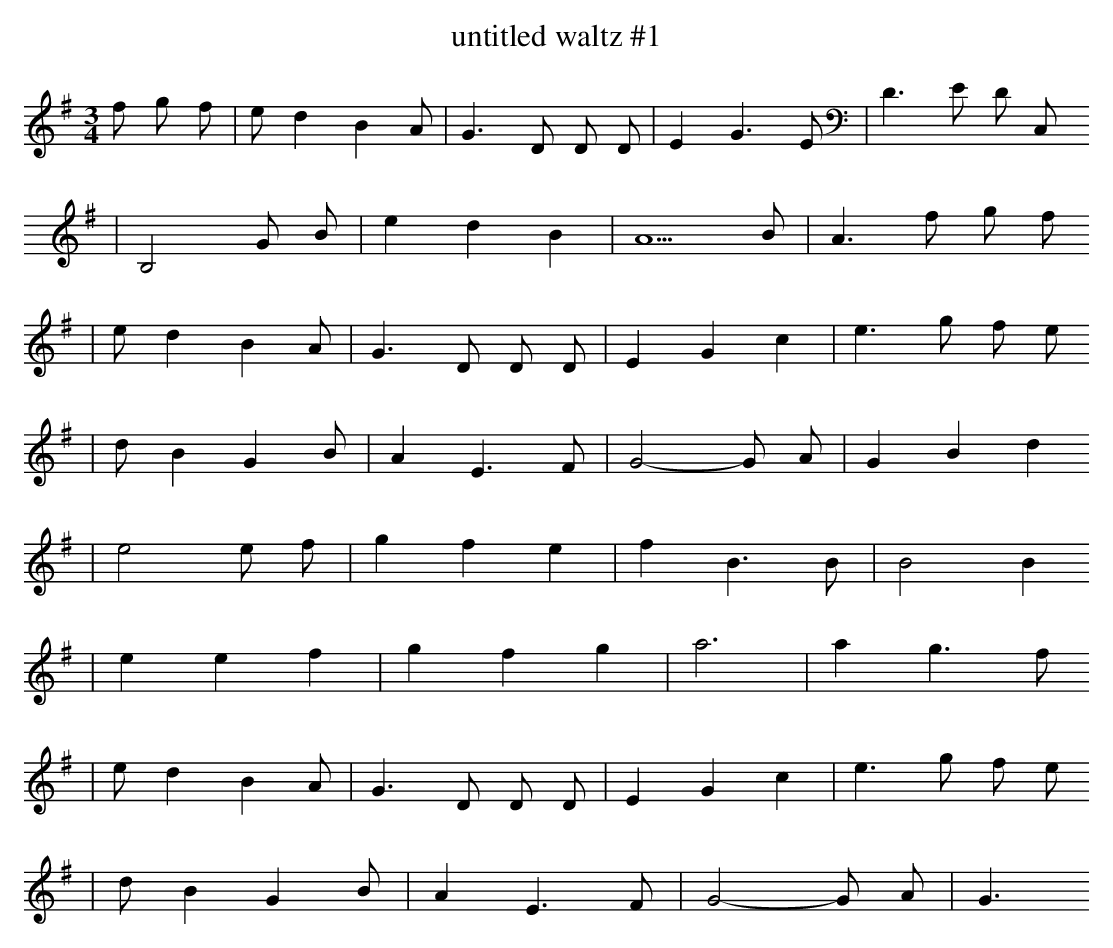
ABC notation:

X:1
T:untitled waltz #1
M:3/4
K: G
f g f |e d2 B2 A |G3 D D D |E2 G3 E |D3 E D C,
      |B,4 G B |e2 d2 B2 |A5 B |A3 f g f
      |e d2 B2 A |G3 D D D |E2 G2 c2 |e3 g f e
      |d B2 G2 B |A2 E3 F |G4-G A |G2 B2 d2
      |e4 e f |g2 f2 e2 |f2 B3 B |B4 B2
      |e2 e2 f2 |g2 f2 g2 |a6 |a2 g3 f
      |e d2 B2 A |G3 D D D |E2 G2 c2 |e3 g f e
      |d B2 G2 B |A2 E3 F |G4-G A |G3
